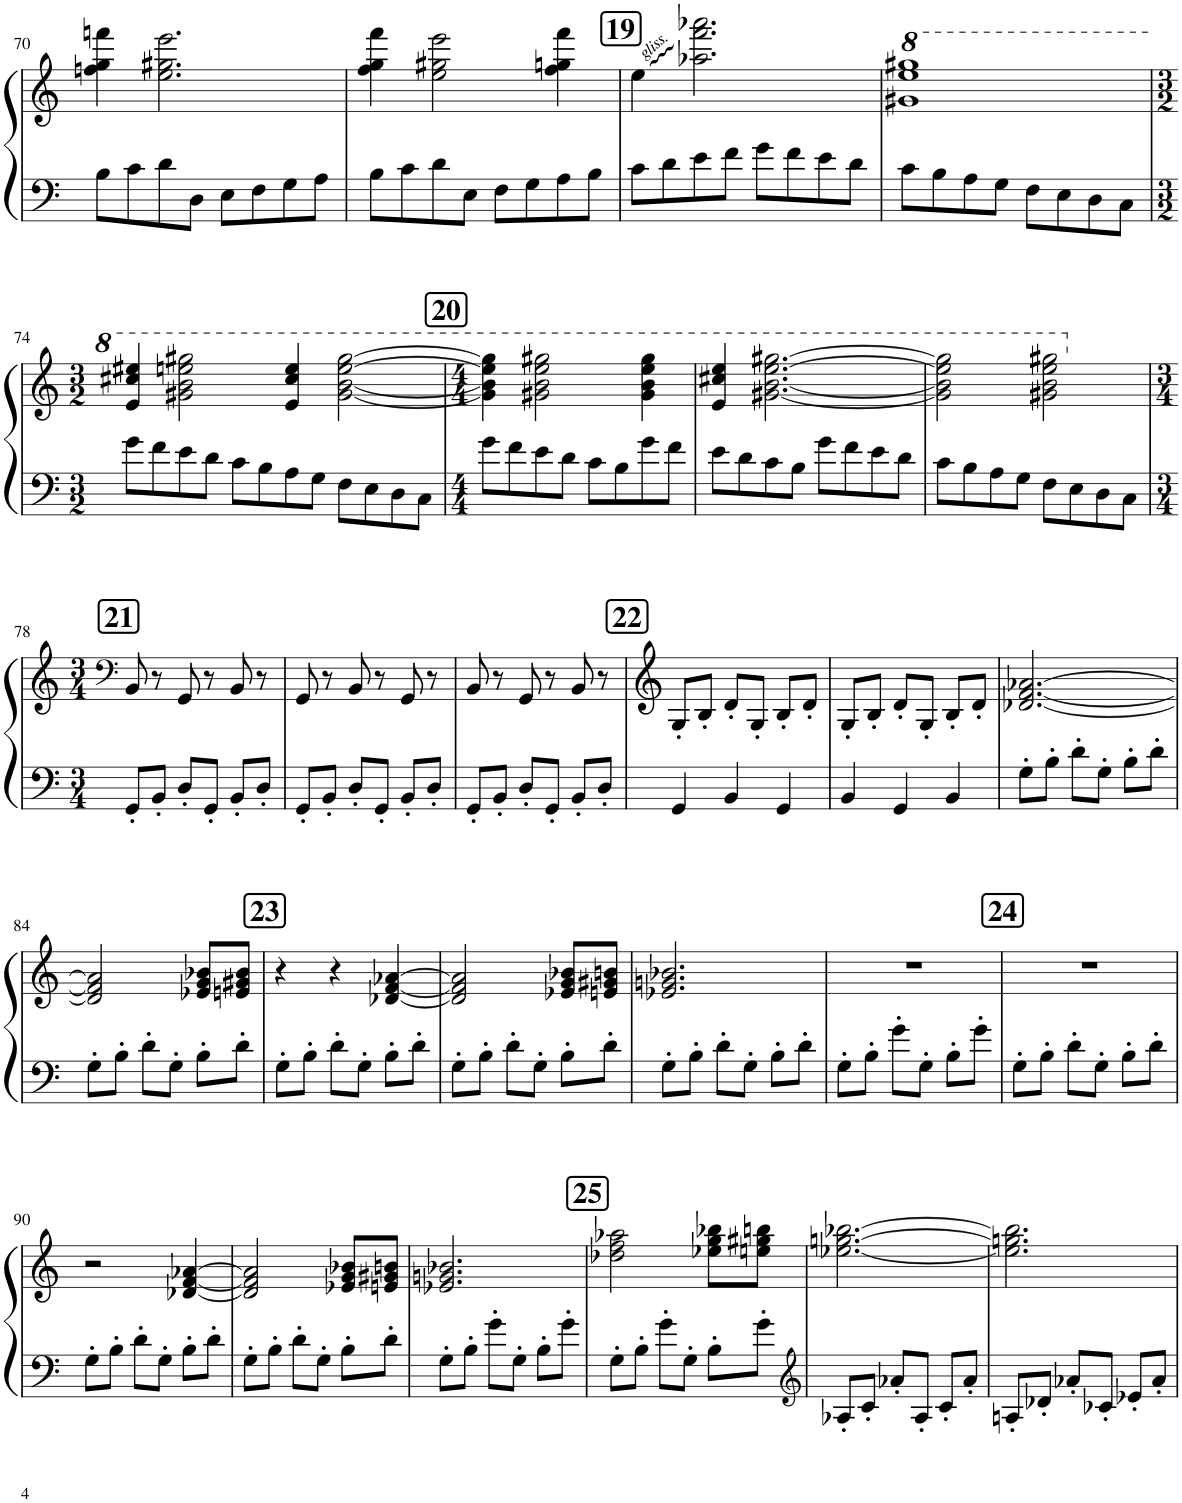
**kern	**kern
*part1	*part1
*staff2	*staff1
*I"Piano	*
*I'Pno.	*
!!LO:PB:g=z
*clefG2	*clefG2
*k[]	*k[]
*M4/4	*M4/4
=70	=70
8B\L	4ffn\ 4gg\ 4fffn\
8c\	.
8d\	2.ee\ 2.gg#X\ 2.eee\
8D\J	.
8E\L	.
8F\	.
8G\	.
8A\J	.
=71	=71
8B\L	4ff\ 4gg\ 4fff\
8c\	.
8d\	2ee\ 2gg#X\ 2eee\
8E\J	.
8F\L	.
8G\	.
8A\	4ff\ 4ggn\ 4fff\
8B\J	.
!!LO:REH:place=s1:a:B:cj:fs=14:t=19
=72	=72
8c\L	4ee\
8d\	.
8e\	2.aa-X\ 2.fff\ 2.aaa-X\
8f\J	.
8g\L	.
8f\	.
8e\	.
8d\J	.
=73	=73
*	*8va
8c\L	1gg#X 1eee 1ggg#X
8B\	.
8A\	.
8G\J	.
8F\L	.
8E\	.
8D\	.
8C\J	.
!!LO:LB:g=z
=74	=74
*M3/2	*M3/2
8g\L	4ee/ 4ccc#X/ 4eee#X/
8f\	.
8e\	2gg#X\ 2bb\ 2eeen\ 2ggg#X\
8d\J	.
8c\L	.
8B\	.
8A\	4ee/ 4ccc#/ 4eee/
8G\J	.
8F\L	[2gg#\ [2bb\ [2eee\ [2ggg#\
8E\	.
8D\	.
8C\J	.
!!LO:REH:place=s1:a:B:cj:fs=14:t=20
=75	=75
*M4/4	*M4/4
8g\L	4gg#\] 4bb\] 4eee\] 4ggg#\]
8f\	.
8e\	2gg#X\ 2bb\ 2eee\ 2ggg#X\
8d\J	.
8c\L	.
8B\	.
8g\	4gg#\ 4bb\ 4eee\ 4ggg#\
8f\J	.
=76	=76
8e\L	4ee/ 4ccc#X/ 4eee/
8d\	.
8c\	[2.gg#X\ [2.bb\ [2.eee\ [2.ggg#X\
8B\J	.
8g\L	.
8f\	.
8e\	.
8d\J	.
=77	=77
8c\L	2gg#\] 2bb\] 2eee\] 2ggg#\]
8B\	.
8A\	.
8G\J	.
8F\L	2gg#X\ 2bb\ 2eee\ 2ggg#X\
8E\	.
8D\	.
8C\J	.
!!LO:LB:g=z
!!LO:REH:place=s1:a:B:cj:fs=14:t=21
=78	=78
*	*clefF4
*M3/4	*M3/4
*	*X8va
8GG'/L	8BB/
8BB'/J	8r
8D'/L	8GG/
8GG'/J	8r
8BB'/L	8BB/
8D'/J	8r
=79	=79
8GG'/L	8GG/
8BB'/J	8r
8D'/L	8BB/
8GG'/J	8r
8BB'/L	8GG/
8D'/J	8r
=80	=80
8GG'/L	8BB/
8BB'/J	8r
8D'/L	8GG/
8GG'/J	8r
8BB'/L	8BB/
8D'/J	8r
!!LO:REH:place=s1:a:B:cj:fs=14:t=22
=81	=81
4GG/	8G'/L
.	8B'/J
4BB/	8d'/L
.	8G'/J
4GG/	8B'/L
.	8d'/J
=82	=82
4BB/	8G'/L
.	8B'/J
4GG/	8d'/L
.	8G'/J
4BB/	8B'/L
.	8d'/J
=83	=83
8G'\L	[2.d-X/ [2.f/ [2.a-X/
8B'\J	.
8d'\L	.
8G'\J	.
8B'\L	.
8d'\J	.
!!LO:LB:g=z
=84	=84
8G'\L	2d-/] 2f/] 2a-/]
8B'\J	.
8d'\L	.
8G'\J	.
8B'\L	8e-X/ 8g/ 8b-X/L
8d'\J	8en/ 8g#X/ 8b-/J
!!LO:REH:place=s1:a:B:cj:fs=14:t=23
=85	=85
8G'\L	4r
8B'\J	.
8d'\L	4r
8G'\J	.
8B'\L	[4d-X/ [4f/ [4a-X/
8d'\J	.
=86	=86
8G'\L	2d-/] 2f/] 2a-/]
8B'\J	.
8d'\L	.
8G'\J	.
8B'\L	8e-X/ 8g/ 8b-X/L
8d'\J	8en/ 8g#X/ 8bn/J
=87	=87
8G'\L	2.e-X/ 2.gn/ 2.b-X/
8B'\J	.
8d'\L	.
8G'\J	.
8B'\L	.
8d'\J	.
=88	=88
8G'\L	2.r
8B'\J	.
8g'\L	.
8G'\J	.
8B'\L	.
8g'\J	.
!!LO:REH:place=s1:a:B:cj:fs=14:t=24
=89	=89
8G'\L	2.r
8B'\J	.
8d'\L	.
8G'\J	.
8B'\L	.
8d'\J	.
!!LO:LB:g=z
=90	=90
8G'\L	2r
8B'\J	.
8d'\L	.
8G'\J	.
8B'\L	[4d-X/ [4f/ [4a-X/
8d'\J	.
=91	=91
8G'\L	2d-/] 2f/] 2a-/]
8B'\J	.
8d'\L	.
8G'\J	.
8B'\L	8e-X/ 8g/ 8b-X/L
8d'\J	8en/ 8g#X/ 8bn/J
=92	=92
8G'\L	2.e-X/ 2.gn/ 2.b-X/
8B'\J	.
8g'\L	.
8G'\J	.
8B'\L	.
8g'\J	.
!!LO:REH:place=s1:a:B:cj:fs=14:t=25
=93	=93
8G'\L	2dd-X\ 2ff\ 2aa-X\
8B'\J	.
8g'\L	.
8G'\J	.
8B'\L	8ee-X\ 8gg\ 8bb-X\L
8g'\J	8een\ 8gg#X\ 8bbn\J
=94	=94
*clefG2	*
8A-X'/L	[2.ee-X\ [2.ggn\ [2.bb-X\
8c'/J	.
8a-X'/L	.
8A-'/J	.
8c'/L	.
8a-'/J	.
=95	=95
8An'/L	2.ee-\] 2.ggn\] 2.bb-\]
8d-X'/J	.
8a-X'/L	.
8c-X'/J	.
8e-X'/L	.
8a-'/J	.
=	=
*-	*-
